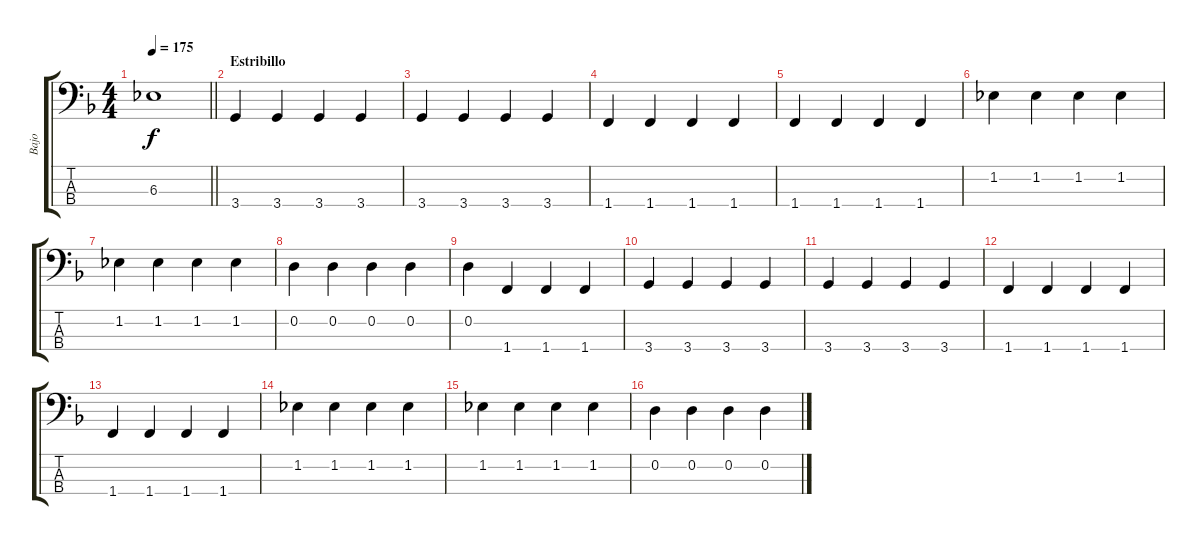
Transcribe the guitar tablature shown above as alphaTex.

\track ("Bajo" "Bajo") {instrument electricbassfinger}
\staff {score tabs}
\tuning (G2 D2 A1 E1) {hide}
\ts (4 4)
\tempo 175
\clef f4
\barLineRight lightlight
\ks dminor
6.3{t}.1{dy f} |
\section ("" "Estribillo")
3.4.4 3.4.4 3.4.4 3.4.4 |
3.4.4 3.4.4 3.4.4 3.4.4 |
1.4.4 1.4.4 1.4.4 1.4.4 |
1.4.4 1.4.4 1.4.4 1.4.4 |
1.2.4 1.2.4 1.2.4 1.2.4 |
1.2.4 1.2.4 1.2.4 1.2.4 |
0.2.4 0.2.4 0.2.4 0.2.4 |
0.2.4 1.4.4 1.4.4 1.4.4 |
3.4.4 3.4.4 3.4.4 3.4.4 |
3.4.4 3.4.4 3.4.4 3.4.4 |
1.4.4 1.4.4 1.4.4 1.4.4 |
1.4.4 1.4.4 1.4.4 1.4.4 |
1.2.4 1.2.4 1.2.4 1.2.4 |
1.2.4 1.2.4 1.2.4 1.2.4 |
0.2.4 0.2.4 0.2.4 0.2.4
